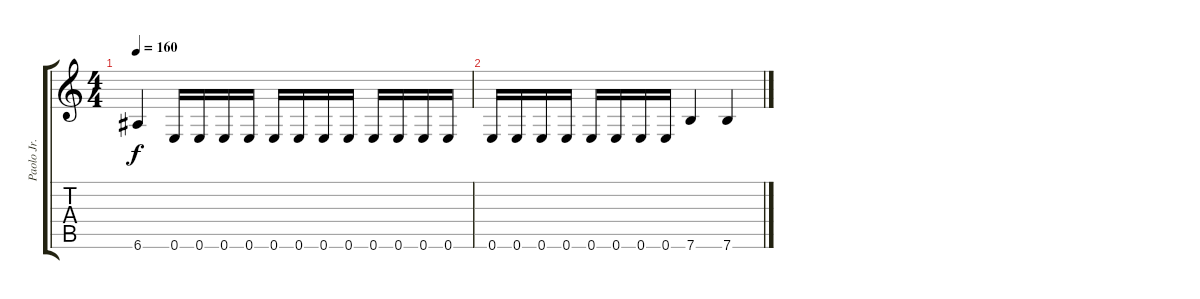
\track ("Paolo Jr." "Paolo Jr.") {instrument electricbasspick}
\staff {score tabs}
\tuning (E4 B3 G3 D3 A2 E2) {hide}
\ts (4 4)
\tempo 160
\clef g2
\ks c
6.6.4{dy f} 0.6.16 0.6.16 0.6.16 0.6.16 0.6.16 0.6.16 0.6.16 0.6.16 0.6.16 0.6.16 0.6.16 0.6.16 |
0.6.16{volume 0} 0.6.16 0.6.16 0.6.16 0.6.16 0.6.16 0.6.16 0.6.16 7.6.4 7.6.4
